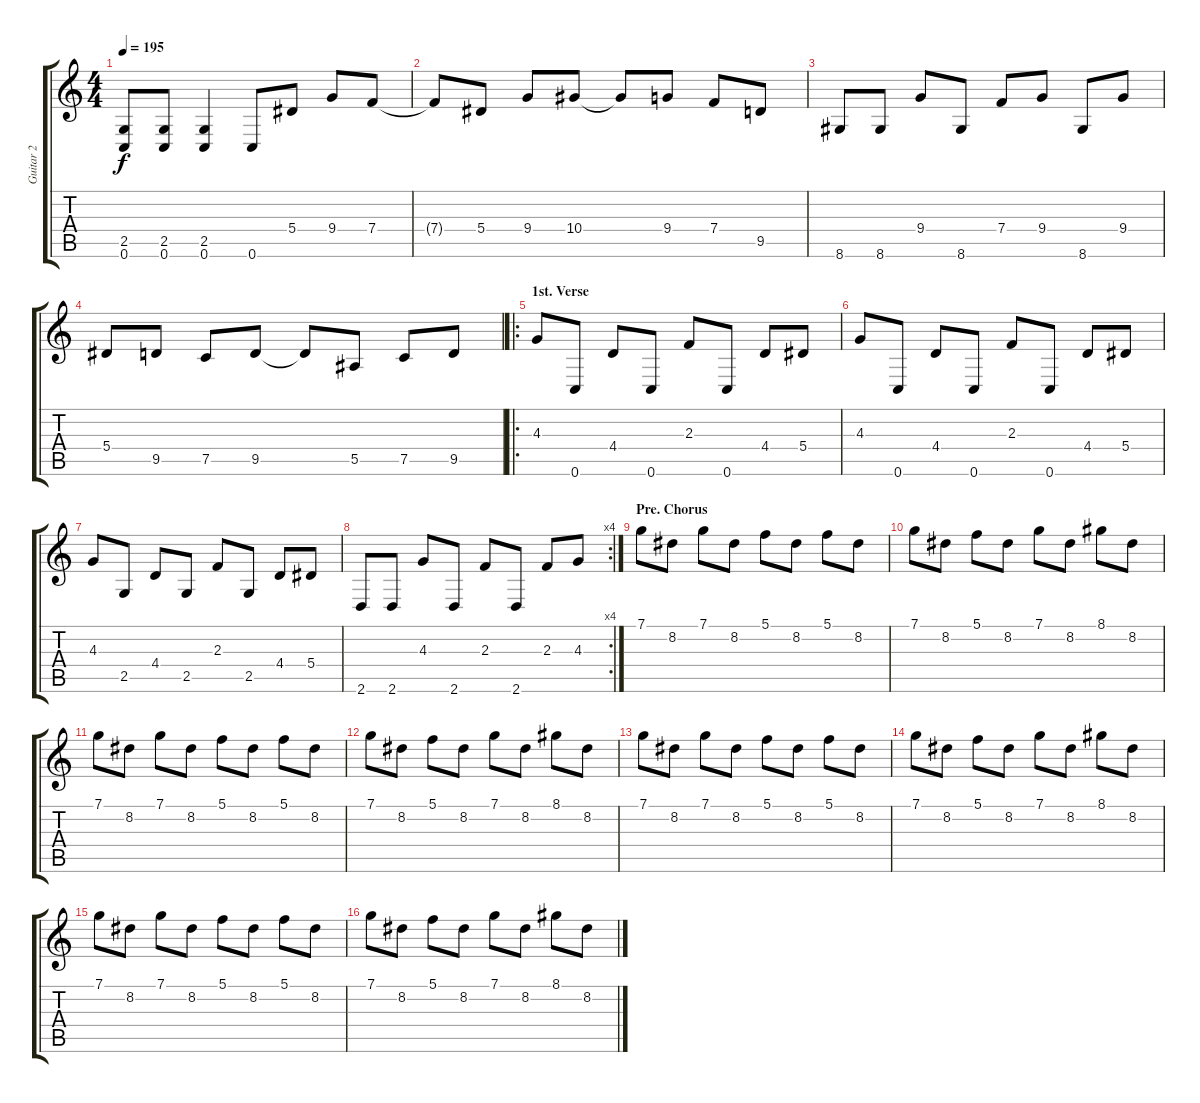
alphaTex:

\track ("Guitar 2" "Guitar 2") {instrument overdrivenguitar}
\staff {score tabs}
\tuning (C4 G3 Eb3 Bb2 F2 C2) {hide}
\ts (4 4)
\tempo 195
\clef g2
\ks c
(2.5 0.6).8{dy f} (2.5 0.6).8 (2.5 0.6).4 0.6.8 5.4.8 9.4.8 7.4.8 |
7.4{t}.8 5.4.8 9.4.8 10.4.8 10.4{t}.8 9.4.8 7.4.8 9.5.8 |
8.6.8 8.6.8 9.4.8 8.6.8 7.4.8 9.4.8 8.6.8 9.4.8 |
5.4.8 9.5.8 7.5.8 9.5.8 9.5{t}.8 5.5.8 7.5.8 9.5.8 |
\ro
\section ("" "1st. Verse")
4.3.8 0.6.8 4.4.8 0.6.8 2.3.8 0.6.8 4.4.8 5.4.8 |
4.3.8 0.6.8 4.4.8 0.6.8 2.3.8 0.6.8 4.4.8 5.4.8 |
4.3.8 2.5.8 4.4.8 2.5.8 2.3.8 2.5.8 4.4.8 5.4.8 |
\rc 4
2.6.8 2.6.8 4.3.8 2.6.8 2.3.8 2.6.8 2.3.8 4.3.8 |
\section ("" "Pre. Chorus")
7.1.8 8.2.8 7.1.8 8.2.8 5.1.8 8.2.8 5.1.8 8.2.8 |
7.1.8 8.2.8 5.1.8 8.2.8 7.1.8 8.2.8 8.1.8 8.2.8 |
7.1.8 8.2.8 7.1.8 8.2.8 5.1.8 8.2.8 5.1.8 8.2.8 |
7.1.8 8.2.8 5.1.8 8.2.8 7.1.8 8.2.8 8.1.8 8.2.8 |
7.1.8 8.2.8 7.1.8 8.2.8 5.1.8 8.2.8 5.1.8 8.2.8 |
7.1.8 8.2.8 5.1.8 8.2.8 7.1.8 8.2.8 8.1.8 8.2.8 |
7.1.8 8.2.8 7.1.8 8.2.8 5.1.8 8.2.8 5.1.8 8.2.8 |
7.1.8 8.2.8 5.1.8 8.2.8 7.1.8 8.2.8 8.1.8 8.2.8
